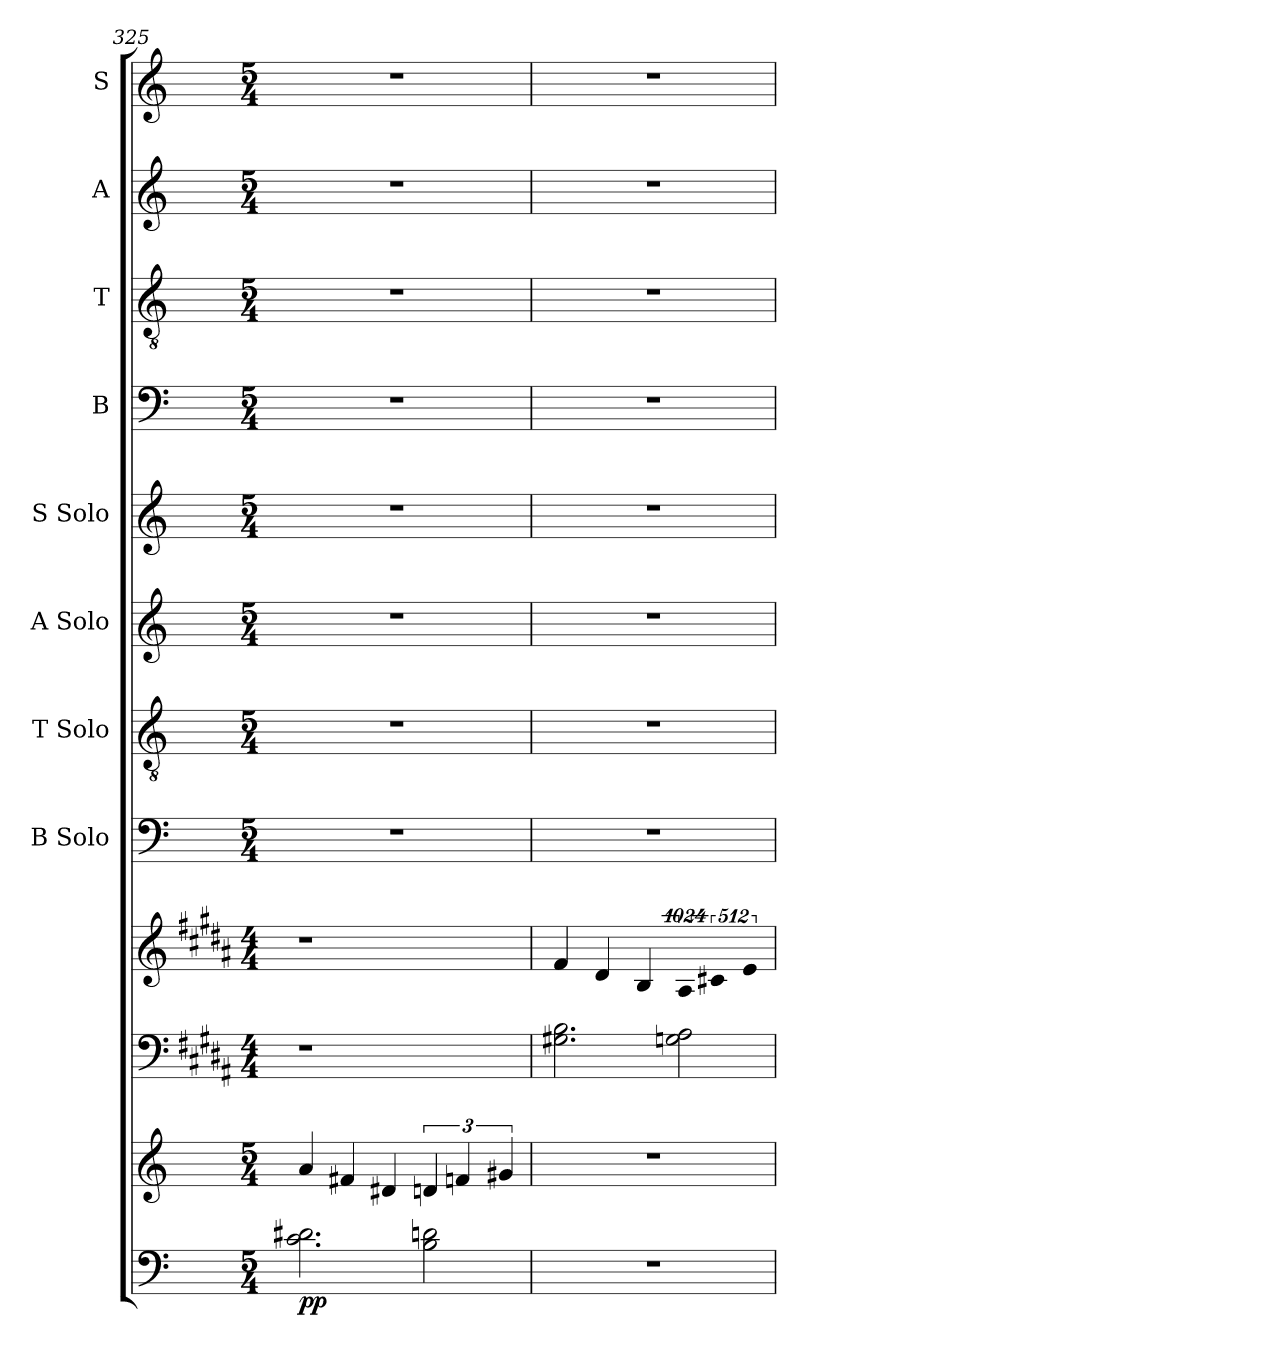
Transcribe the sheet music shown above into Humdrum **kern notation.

**kern	**dynam	**kern	**kern	**kern	**kern	**kern	**kern	**kern	**kern	**kern	**kern	**kern
*part12	*part12	*part11	*part10	*part9	*part8	*part7	*part6	*part5	*part4	*part3	*part2	*part1
*staff12	*staff12	*staff11	*staff10	*staff9	*staff8	*staff7	*staff6	*staff5	*staff4	*staff3	*staff2	*staff1
*	*	*	*	*	*I"B Solo	*I"T Solo	*I"A Solo	*I"S Solo	*I"B	*I"T	*I"A	*I"S
*clefF4	*	*clefG2	*clefF4	*clefG2	*clefF4	*clefGv2	*clefG2	*clefG2	*clefF4	*clefGv2	*clefG2	*clefG2
*k[]	*	*k[]	*k[f#c#g#d#a#]	*k[f#c#g#d#a#]	*k[]	*k[]	*k[]	*k[]	*k[]	*k[]	*k[]	*k[]
*C:	*	*C:	*B:	*B:	*C:	*C:	*C:	*C:	*C:	*C:	*C:	*C:
*M5/4	*	*M5/4	*M4/4	*M4/4	*M5/4	*M5/4	*M5/4	*M5/4	*M5/4	*M5/4	*M5/4	*M5/4
=325	=325	=325	=325	=325	=325	=325	=325	=325	=325	=325	=325	=325
!	!LO:DY:b	!	!	!	!LO:N:vis=1	!LO:N:vis=1	!LO:N:vis=1	!LO:N:vis=1	!LO:N:vis=1	!LO:N:vis=1	!LO:N:vis=1	!LO:N:vis=1
2.c\ 2.d#X\	pp	4a/	1r	1r	4%5r	4%5r	4%5r	4%5r	4%5r	4%5r	4%5r	4%5r
.	.	4f#X/	.	.	.	.	.	.	.	.	.	.
.	.	4d#X/	.	.	.	.	.	.	.	.	.	.
2B\ 2dn\	.	6dn/	.	.	.	.	.	.	.	.	.	.
.	.	6fn/	.	.	.	.	.	.	.	.	.	.
.	.	.	4ryy	4ryy	.	.	.	.	.	.	.	.
.	.	6g#X/	.	.	.	.	.	.	.	.	.	.
!!LO:PB:g=z
=326	=326	=326	=326	=326	=326	=326	=326	=326	=326	=326	=326	=326
*	*	*	*k[]	*k[]	*	*	*	*	*	*	*	*
*	*	*	*C:	*C:	*	*	*	*	*	*	*	*
!	!	!	!	!	!	!	!LO:N:vis=1	!LO:N:vis=1	!LO:N:vis=1	!LO:N:vis=1	!LO:N:vis=1	!LO:N:vis=1
4%5r	.	4%5r	2.G#X\ 2.B\	4f/	4%5r	4%5r	4%5r	4%5r	4%5r	4%5r	4%5r	4%5r
.	.	.	.	4d/	.	.	.	.	.	.	.	.
.	.	.	.	4B/	.	.	.	.	.	.	.	.
!	!	!	!	!LO:N:vis=4	!	!	!	!	!	!	!	!
.	.	.	2Gn\ 2A\	4096%683A/	.	.	.	.	.	.	.	.
!	!	!	!	!LO:N:vis=4	!	!	!	!	!	!	!	!
.	.	.	.	2048%341c#X/	.	.	.	.	.	.	.	.
!	!	!	!	!LO:N:vis=4	!	!	!	!	!	!	!	!
.	.	.	.	4096%683e/	.	.	.	.	.	.	.	.
=	=	=	=	=	=	=	=	=	=	=	=	=
*-	*-	*-	*-	*-	*-	*-	*-	*-	*-	*-	*-	*-
